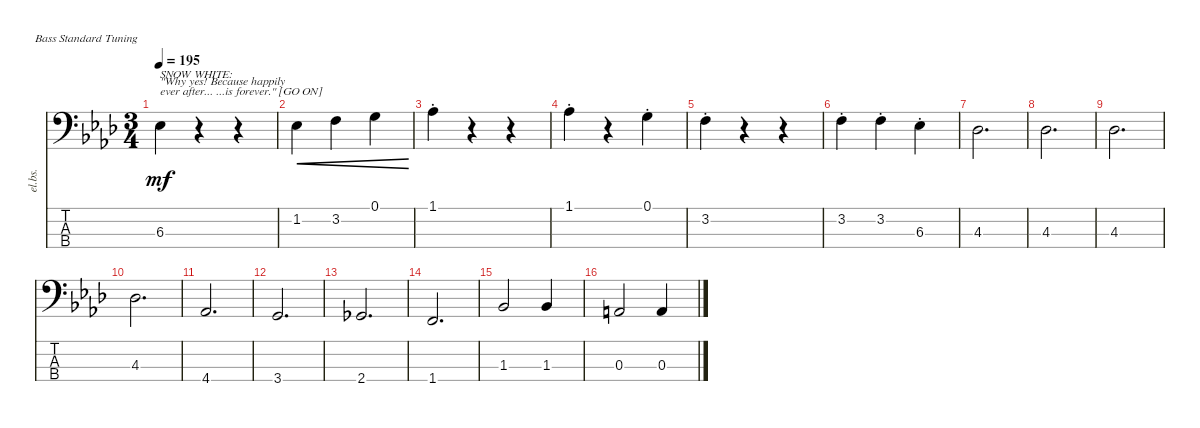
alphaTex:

\defaultSystemsLayout 4
\bracketExtendMode nobrackets
\track ("Electric Bass" "el.bs.") {defaultSystemsLayout 6 instrument electricbassfinger}
\staff {score tabs}
\tuning (G2 D2 A1 E1)
\ts (3 4)
\tempo 195
\clef f4
\ks ab
6.3{acc b}.4{txt "SNOW WHITE:\n\"Why yes! Because happily\never after... ...is forever.\" [GO ON]" dy mf beam Down} r.4{beam Down} r.4{beam Down} |
1.2{acc b}.4{cre beam Down} 3.2{acc forcenatural}.4{cre beam Down} 0.1{acc forcenatural}.4{cre beam Down} |
1.1{st acc b}.4{beam Down} r.4{beam Down} r.4{beam Down} |
1.1{st acc b}.4{beam Down} r.4{beam Down} 0.1{st acc forcenatural}.4{beam Down} |
3.2{st acc forcenatural}.4{beam Down} r.4{beam Down} r.4{beam Down} |
3.2{st acc forcenatural}.4{beam Down} 3.2{st acc forcenatural}.4{beam Down} 6.3{st acc b}.4{beam Down} |
4.3{acc b}.2{d beam Down} |
4.3{acc b}.2{d beam Down} |
4.3{acc b}.2{d beam Down} |
4.3{acc b}.2{d beam Down} |
4.4{acc b}.2{d beam Up} |
3.4{acc forcenatural}.2{d beam Up} |
2.4{acc b}.2{d beam Up} |
1.4{acc forcenatural}.2{d beam Up} |
1.3{acc b}.2{beam Up} 1.3{acc b}.4{beam Up} |
0.3{acc forcenatural}.2{beam Up} 0.3{acc forcenatural}.4{beam Up}
